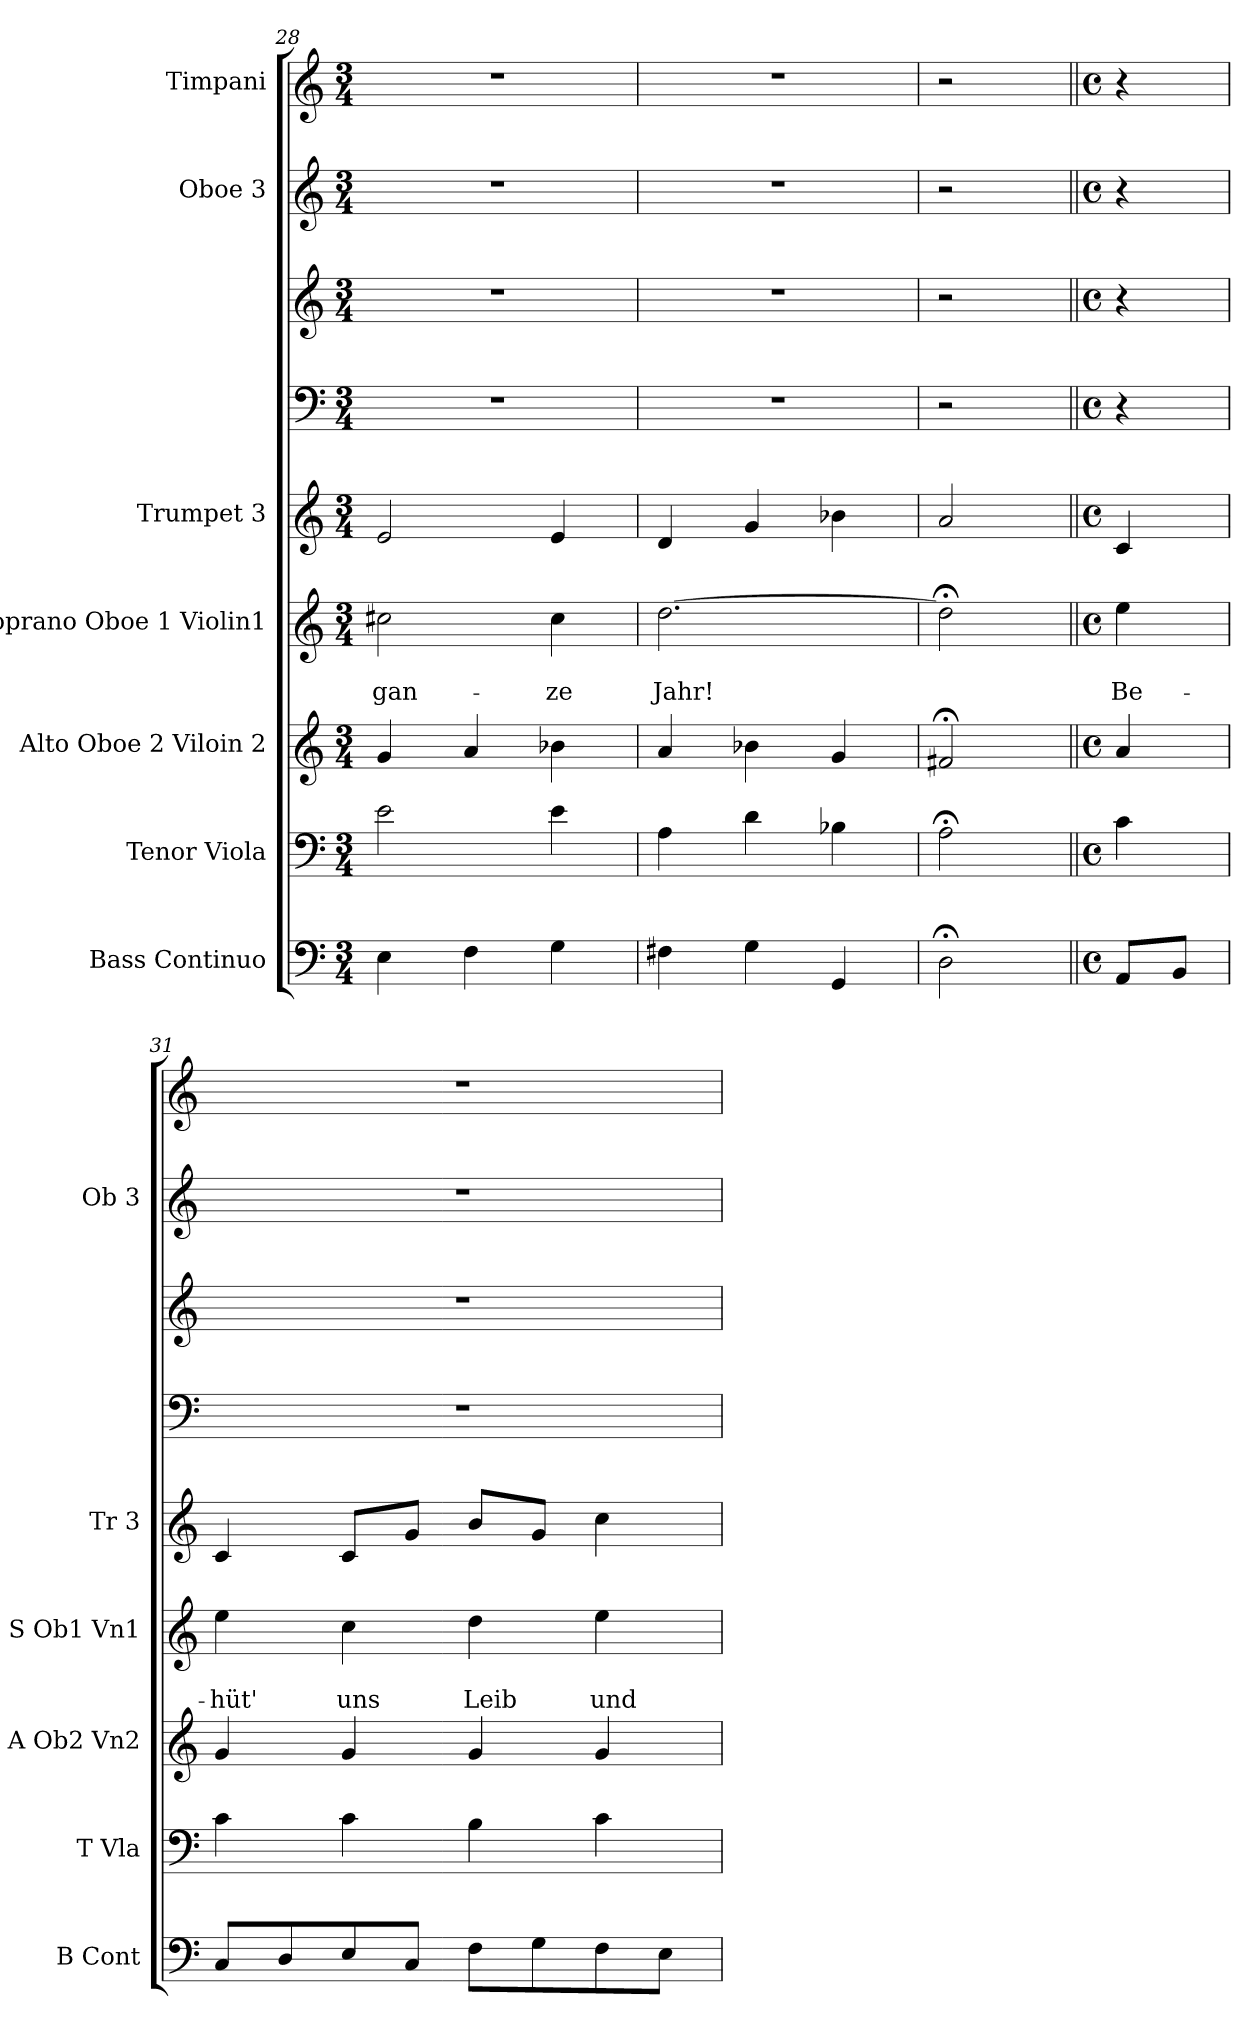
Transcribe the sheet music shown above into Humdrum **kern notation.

**kern	**kern	**kern	**kern	**text	**text	**kern	**kern	**kern	**kern	**kern
*part7	*part6	*part5	*part4	*part4	*part4	*part3	*part3	*part3	*part2	*part1
*staff9	*staff8	*staff7	*staff6	*staff6	*staff6	*staff5	*staff4	*staff3	*staff2	*staff1
*I"Bass Continuo	*I"Tenor Viola	*I"Alto Oboe 2 Viloin 2	*I"Soprano Oboe 1 Violin1	*	*	*I"Trumpet 3	*	*	*I"Oboe 3	*I"Timpani
*I'B Cont	*I'T Vla	*I'A Ob2 Vn2	*I'S Ob1 Vn1	*	*	*I'Tr 3	*	*	*I'Ob 3	*
*clefF4	*clefF4	*clefG2	*clefG2	*	*	*clefG2	*clefF4	*clefG2	*clefG2	*clefG2
*k[]	*k[]	*k[]	*k[]	*	*	*k[]	*k[]	*k[]	*k[]	*k[]
*	*	*	*	*	*	*	*	*	*	*C:
*M3/4	*M3/4	*M3/4	*M3/4	*	*	*M3/4	*M3/4	*M3/4	*M3/4	*M3/4
=28	=28	=28	=28	=28	=28	=28	=28	=28	=28	=28
4E\	2e\	4g/	2cc#X\	.	gan-	2e/	2.r	2.r	2.r	2.r
4F\	.	4a/	.	.	.	.	.	.	.	.
4G\	4e\	4b-X\	4cc#\	.	-ze	4e/	.	.	.	.
=29	=29	=29	=29	=29	=29	=29	=29	=29	=29	=29
4F#X\	4A\	4a/	[2.dd\	.	Jahr!	4d/	2.r	2.r	2.r	2.r
4G\	4d\	4b-X\	.	.	.	4g/	.	.	.	.
4GG/	4B-X\	4g/	.	.	.	4b-X\	.	.	.	.
=30	=30	=30	=30	=30	=30	=30	=30	=30	=30	=30
2D;<\	2A;<\	2f#X;</	2dd;<\]	.	.	2a/	2r	2r	2r	2r
=30||	=30||	=30||	=30||	=30||	=30||	=30||	=30||	=30||	=30||	=30||
*M4/4	*M4/4	*M4/4	*M4/4	*	*	*M4/4	*M4/4	*M4/4	*M4/4	*M4/4
*met(c)	*met(c)	*met(c)	*met(c)	*	*	*met(c)	*met(c)	*met(c)	*met(c)	*met(c)
8AA/L	4c\	4a/	4ee\	.	Be-	4c/	4r	4r	4r	4r
8BB/J	.	.	.	.	.	.	.	.	.	.
=31	=31	=31	=31	=31	=31	=31	=31	=31	=31	=31
8C/L	4c\	4g/	4ee\	.	-hüt'	4c/	1r	1r	1r	1r
8D/	.	.	.	.	.	.	.	.	.	.
8E/	4c\	4g/	4cc\	.	uns	8c/L	.	.	.	.
8C/J	.	.	.	.	.	8g/J	.	.	.	.
8F\L	4B\	4g/	4dd\	.	Leib	8b/L	.	.	.	.
8G\	.	.	.	.	.	8g/J	.	.	.	.
8F\	4c\	4g/	4ee\	.	und	4cc\	.	.	.	.
8E\J	.	.	.	.	.	.	.	.	.	.
=	=	=	=	=	=	=	=	=	=	=
*-	*-	*-	*-	*-	*-	*-	*-	*-	*-	*-
